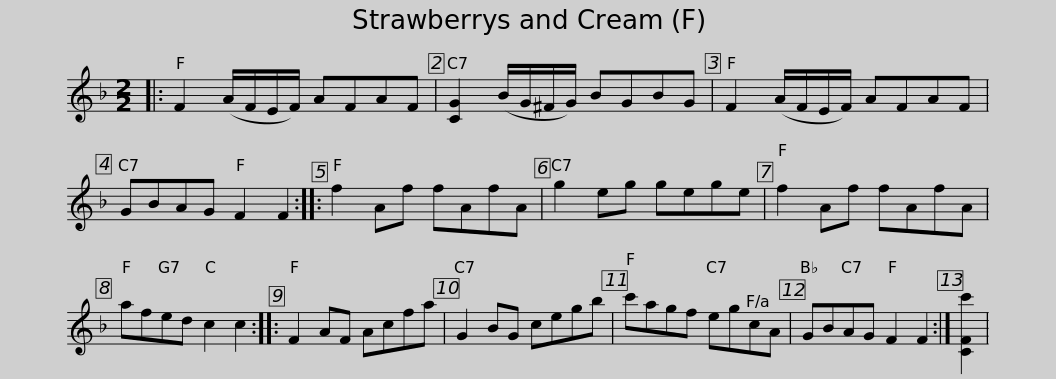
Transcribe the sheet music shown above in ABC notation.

X:1
L:1/8
M:2/2
I:linebreak $
K:F
V:1 treble
V:1
|: F2 (A/F/E/F/) AFAF | [CG]2 (B/G/^F/G/) BGBG | F2 (A/F/E/F/) AFAF | GBAG F2 F2 :: f2 Af fAfA |$ %5
 g2 eg gege | f2 Af fAfA | afed c2 c2 :: F2 AF Acfa | G2 BG cegb | %10
 c'agf egcA |$ GBAG F2 F2 :| [CFc']2 | %13
